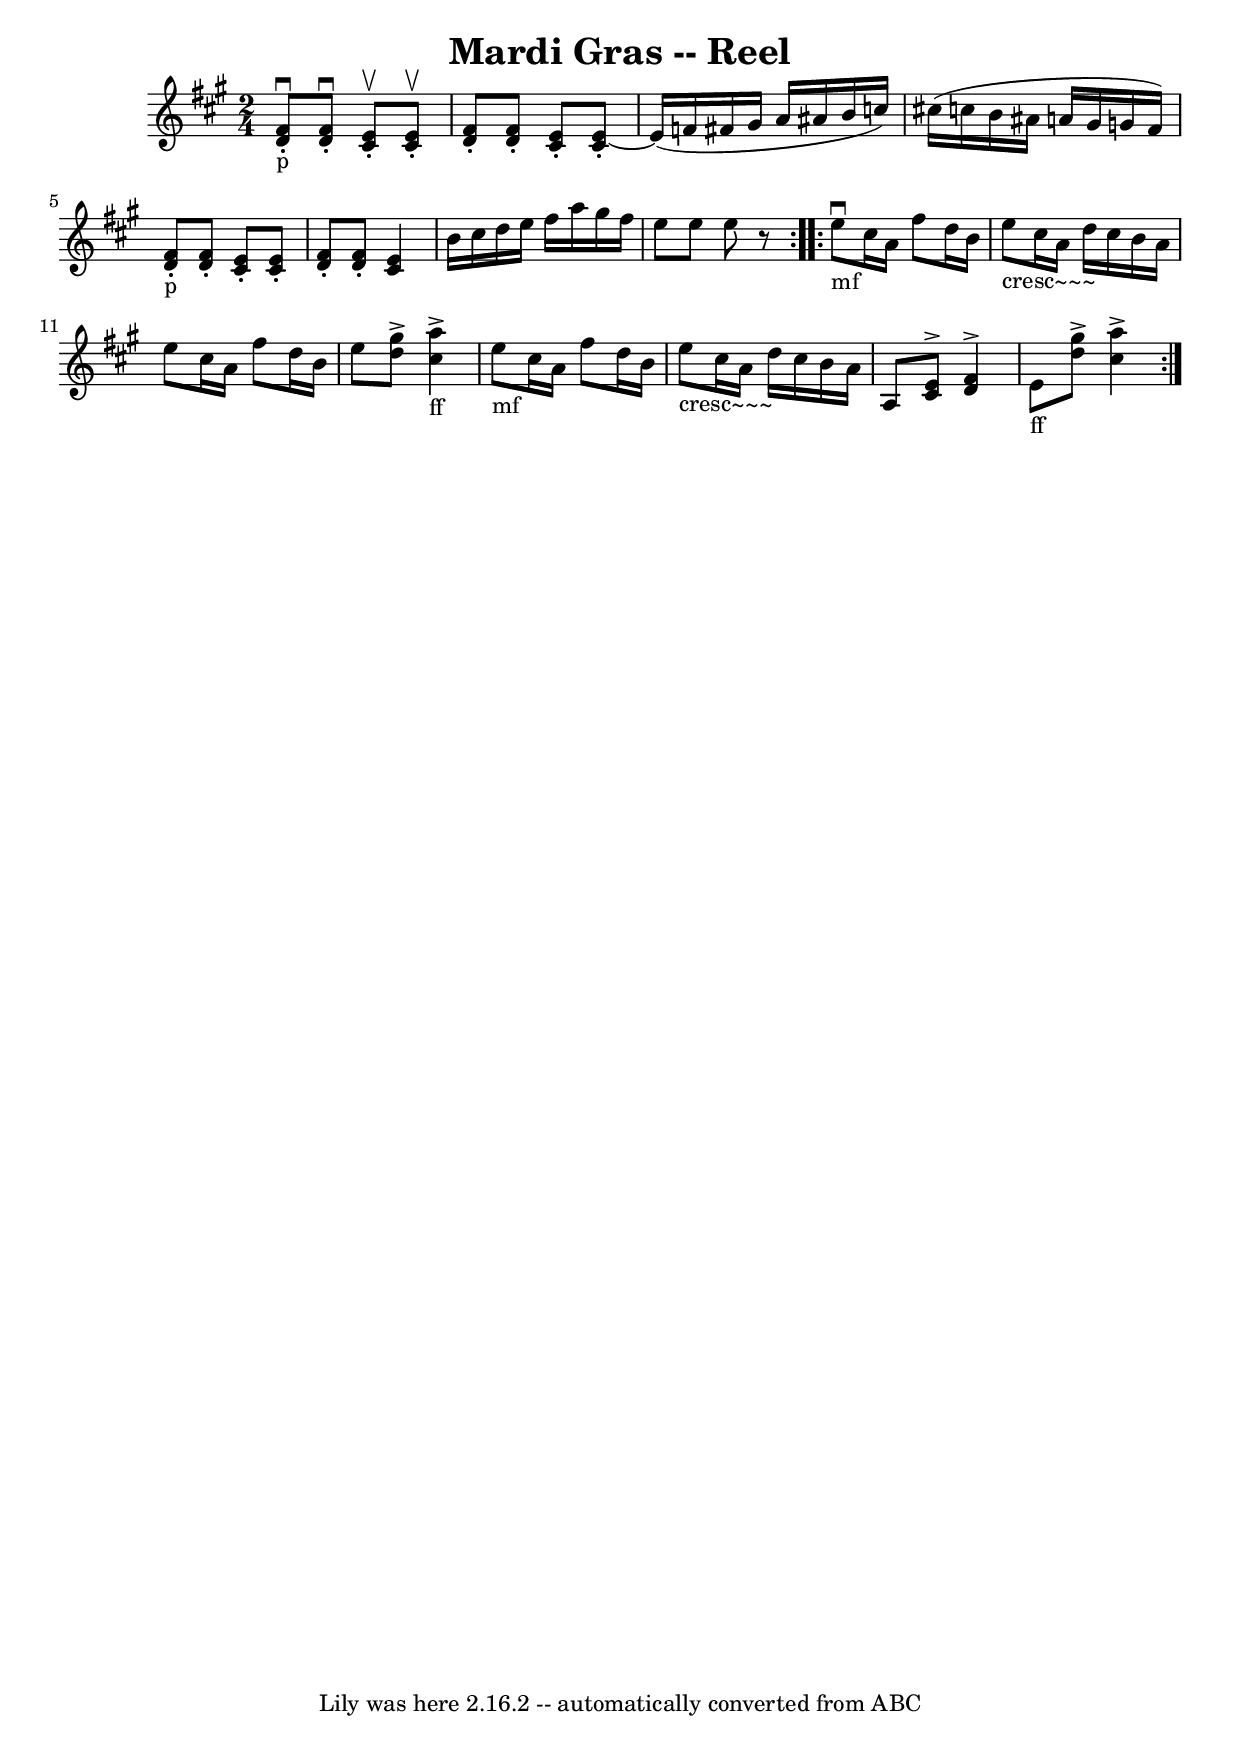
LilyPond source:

\version "2.16.2"
\include "Mammoth.ily"
\header {
  %% book = "Ryan's Mammoth Collection"
  crossRefNumber = "1"
  footnotes = "\\\\304"
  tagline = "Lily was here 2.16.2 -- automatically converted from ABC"
  title = "Mardi Gras -- Reel"

}
voicedefault =  {



  \repeat volta 2 {

    \time 2/4 
    \key a \major
    << d'8_"p"^\downbow-. fis'8   >>  ~    <<   
      d'8^\downbow-. fis'8   >>   << cis'8^\upbow-. e'8   >>  ~    << cis'8 
								      ^\upbow-. e'8   >>   |
    << d'8 -. fis'8   >>  ~    << d'8 -.  
				  fis'8   >>   << cis'8 -. e'8   >>  ~    << cis'8 -. e'8   >>   
    |
    e'16 (f'16 fis'!16 gis'16 a'16 ais'16 b'16    
    c''16)   |
    cis''!16 (c''16 b'16 ais'16 a'!16 gis'16  
    g'16 fis'16)   |
    << d'8_"p"-. fis'8   >>  ~    << d'8 
				     -. fis'8   >>   << cis'8 -. e'8   >>  ~    << cis'8 -. e'8   >>   
    |
    << d'8 -. fis'8   >>  ~    << d'8 -. fis'8   >> << cis'4   
						       e'4   >>   |
    b'16 cis''16 d''16 e''16 fis''16 a''16  
    gis''16 fis''16    |
    e''8 e''8 e''8    r8   
  }     

  \repeat volta 2 {
    e''8_"mf"^\downbow cis''16 a'16 fis''8 d''16    
    b'16    |
    e''8_"cresc~~~" cis''16 a'16 d''16 cis''16    
    b'16 a'16    |
    e''8 cis''16 a'16 fis''8 d''16 b'16   
    |
    e''8    << d''8^\accent gis''8   >>   << cis''4 
					     _"ff"^\accent a''4   >>   |
    e''8_"mf" cis''16 a'16    
    fis''8 d''16 b'16    |
    e''8_"cresc~~~" cis''16 a'16    
    d''16 cis''16 b'16 a'16    |
    a8    << cis'8^\accent e'8  
	   >>   << d'4^\accent fis'4   >>   |
    e'8_"ff"   << d''8 
		  ^\accent gis''8   >>   << cis''4^\accent a''4   >>   
  }   

}

\score{
  <<

    \context Staff="default"
    {
      \voicedefault 
      
    }

  >>
  \layout {
    
  }
  \midi {
  }

}
